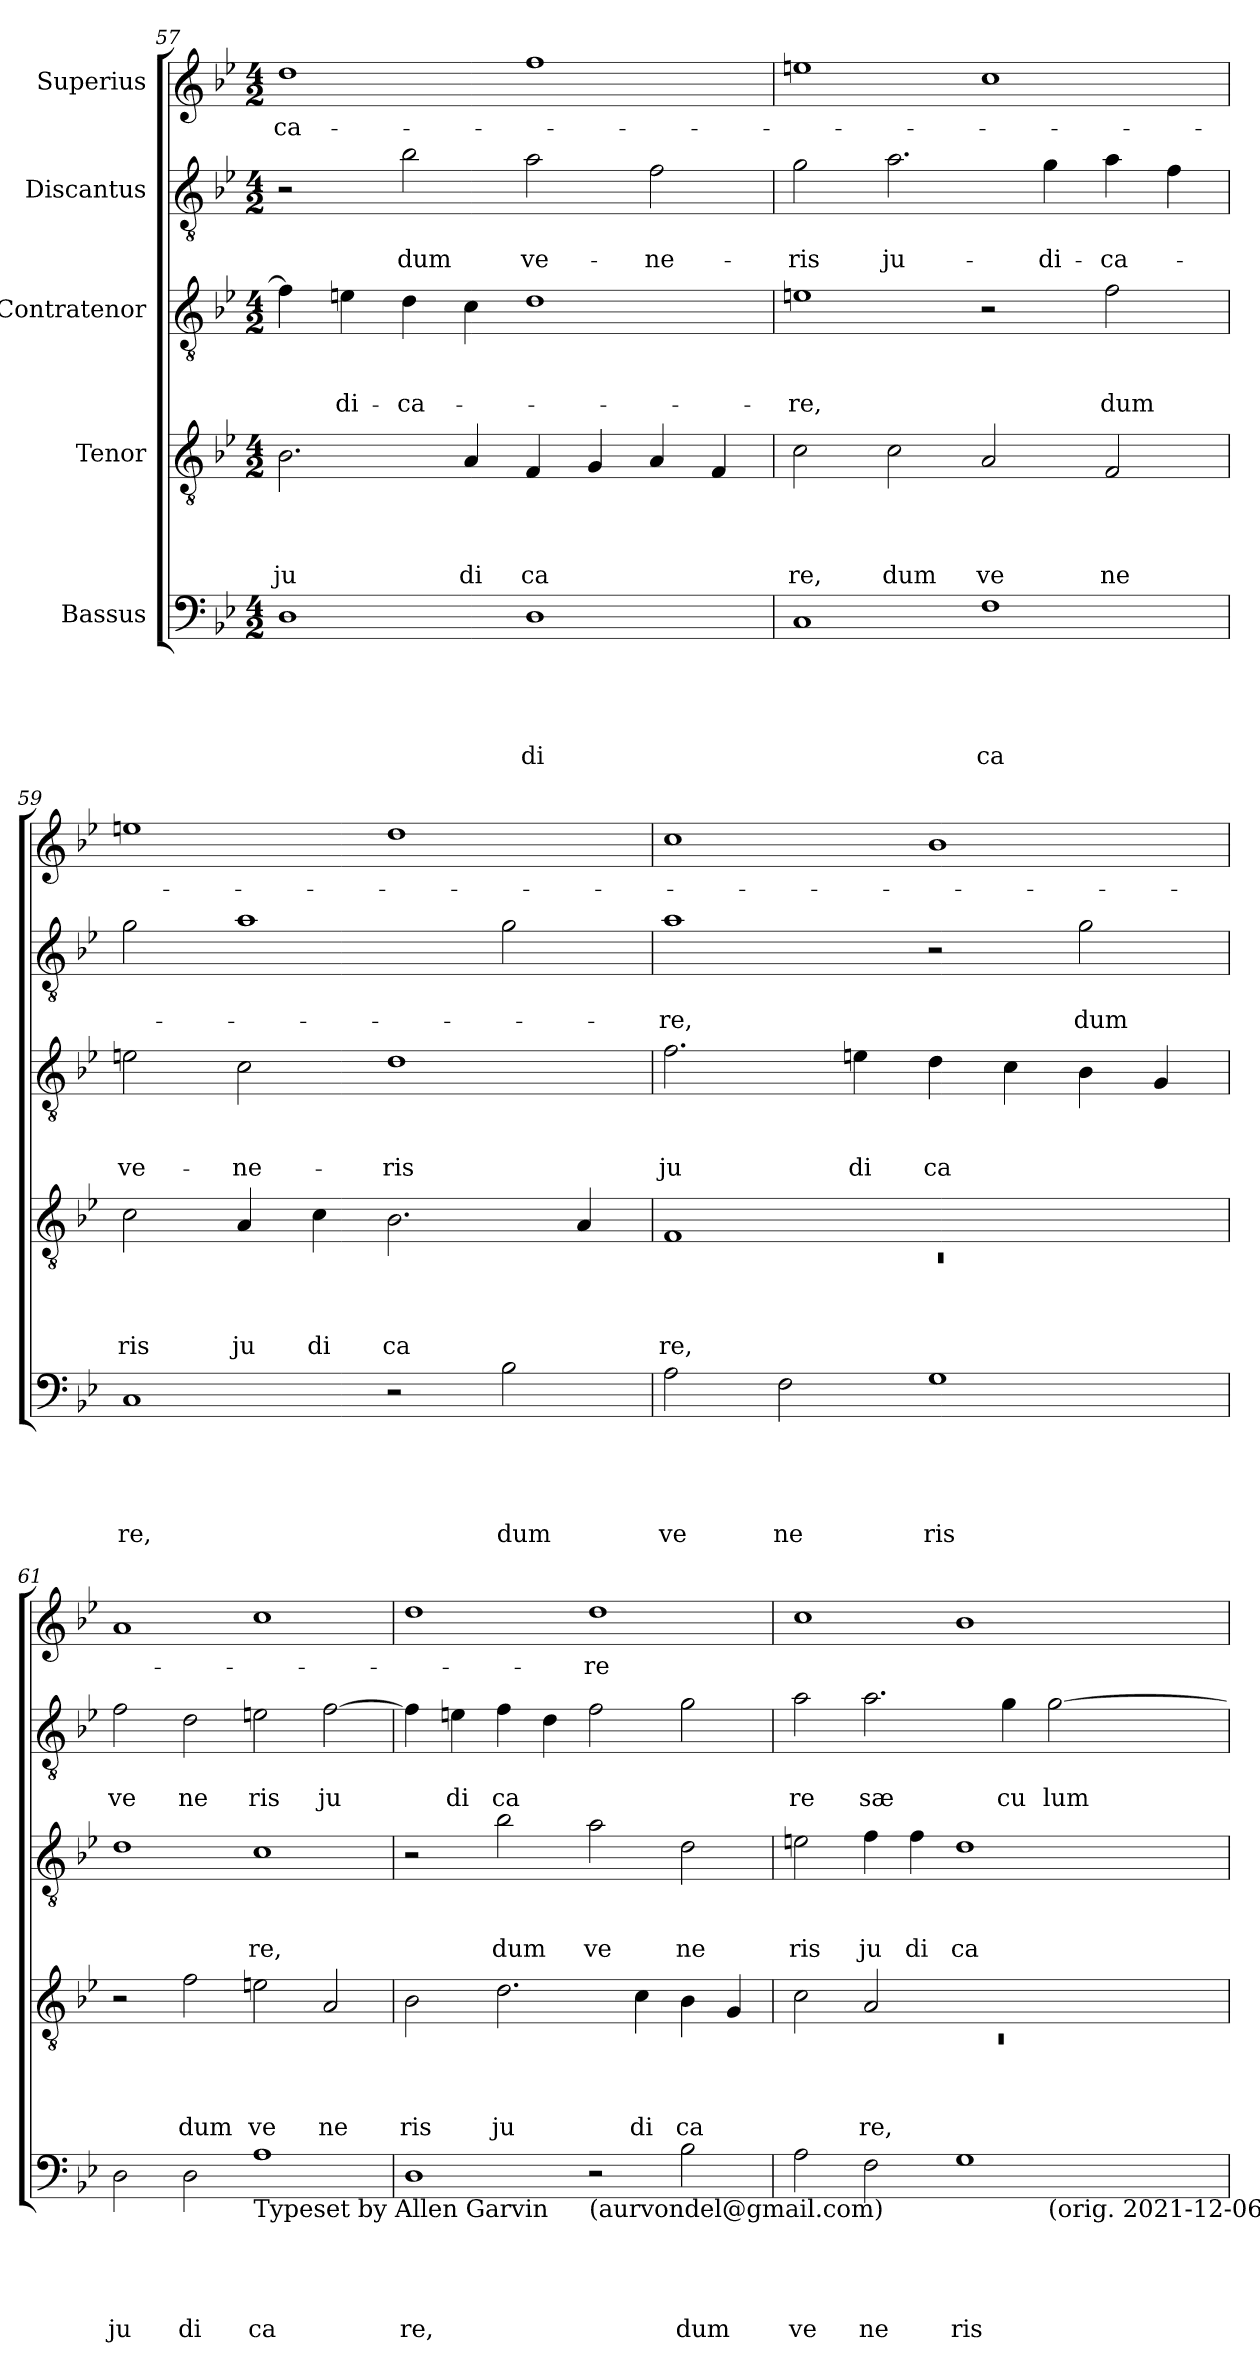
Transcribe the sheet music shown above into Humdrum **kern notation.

**kern	**text	**text	**text	**text	**text	**kern	**text	**text	**text	**text	**kern	**text	**text	**text	**kern	**text	**text	**kern	**text
*part5	*part5	*part5	*part5	*part5	*part5	*part4	*part4	*part4	*part4	*part4	*part3	*part3	*part3	*part3	*part2	*part2	*part2	*part1	*part1
*staff5	*staff5	*staff5	*staff5	*staff5	*staff5	*staff4	*staff4	*staff4	*staff4	*staff4	*staff3	*staff3	*staff3	*staff3	*staff2	*staff2	*staff2	*staff1	*staff1
*I"Bassus	*	*	*	*	*	*I"Tenor	*	*	*	*	*I"Contratenor	*	*	*	*I"Discantus	*	*	*I"Superius	*
*clefF4	*	*	*	*	*	*clefGv2	*	*	*	*	*clefGv2	*	*	*	*clefGv2	*	*	*clefG2	*
*k[b-e-]	*	*	*	*	*	*k[b-e-]	*	*	*	*	*k[b-e-]	*	*	*	*k[b-e-]	*	*	*k[b-e-]	*
*B-:	*	*	*	*	*	*B-:	*	*	*	*	*B-:	*	*	*	*B-:	*	*	*B-:	*
*M4/2	*	*	*	*	*	*M4/2	*	*	*	*	*M4/2	*	*	*	*M4/2	*	*	*M4/2	*
=57	=57	=57	=57	=57	=57	=57	=57	=57	=57	=57	=57	=57	=57	=57	=57	=57	=57	=57	=57
!	!	!	!	!	!	!	!	!	!	!LO:LY:b	!	!	!	!	!	!	!	!	!LO:LY:b
1D	.	.	.	.	.	2.B-\	.	.	.	ju	4f\]	.	.	.	2r	.	.	1dd	-ca-
!	!	!	!	!	!	!	!	!	!	!	!	!	!	!LO:LY:b	!	!	!	!	!
.	.	.	.	.	.	.	.	.	.	.	4en\	.	.	-di-	.	.	.	.	.
!	!	!	!	!	!	!	!	!	!	!	!	!	!	!LO:LY:b	!	!	!LO:LY:b	!	!
.	.	.	.	.	.	.	.	.	.	.	4d\	.	.	-ca-	2b-\	.	dum	.	.
!	!	!	!	!	!	!	!	!	!	!LO:LY:b	!	!	!	!	!	!	!	!	!
.	.	.	.	.	.	4A/	.	.	.	di	4c\	.	.	.	.	.	.	.	.
!	!	!	!	!	!LO:LY:b	!	!	!	!	!LO:LY:b	!	!	!	!	!	!	!LO:LY:b	!	!
1D	.	.	.	.	di	4F/	.	.	.	ca	1d	.	.	.	2a\	.	ve-	1ff	.
.	.	.	.	.	.	4G/	.	.	.	.	.	.	.	.	.	.	.	.	.
!	!	!	!	!	!	!	!	!	!	!	!	!	!	!	!	!	!LO:LY:b	!	!
.	.	.	.	.	.	4A/	.	.	.	.	.	.	.	.	2f\	.	-ne-	.	.
.	.	.	.	.	.	4F/	.	.	.	.	.	.	.	.	.	.	.	.	.
=58	=58	=58	=58	=58	=58	=58	=58	=58	=58	=58	=58	=58	=58	=58	=58	=58	=58	=58	=58
!	!	!	!	!	!	!	!	!	!	!LO:LY:b	!	!	!	!LO:LY:b	!	!	!LO:LY:b	!	!
1C	.	.	.	.	.	2c\	.	.	.	re,	1en	.	.	-re,	2g\	.	-ris	1een	.
!	!	!	!	!	!	!	!	!	!	!LO:LY:b	!	!	!	!	!	!	!LO:LY:b	!	!
.	.	.	.	.	.	2c\	.	.	.	dum	.	.	.	.	2.a\	.	ju-	.	.
!	!	!	!	!	!LO:LY:b	!	!	!	!	!LO:LY:b	!	!	!	!	!	!	!	!	!
1F	.	.	.	.	ca	2A/	.	.	.	ve	2r	.	.	.	.	.	.	1cc	.
!	!	!	!	!	!	!	!	!	!	!	!	!	!	!	!	!	!LO:LY:b	!	!
.	.	.	.	.	.	.	.	.	.	.	.	.	.	.	4g\	.	-di-	.	.
!	!	!	!	!	!	!	!	!	!	!LO:LY:b	!	!	!	!LO:LY:b	!	!	!LO:LY:b	!	!
.	.	.	.	.	.	2F/	.	.	.	ne	2f\	.	.	dum	4a\	.	-ca-	.	.
.	.	.	.	.	.	.	.	.	.	.	.	.	.	.	4f\	.	.	.	.
=59	=59	=59	=59	=59	=59	=59	=59	=59	=59	=59	=59	=59	=59	=59	=59	=59	=59	=59	=59
!	!	!	!	!	!LO:LY:b	!	!	!	!	!LO:LY:b	!	!	!	!LO:LY:b	!	!	!	!	!
1C	.	.	.	.	re,	2c\	.	.	.	ris	2en\	.	.	ve-	2g\	.	.	1een	.
!	!	!	!	!	!	!	!	!	!	!LO:LY:b	!	!	!	!LO:LY:b	!	!	!	!	!
.	.	.	.	.	.	4A/	.	.	.	ju	2c\	.	.	-ne-	1a	.	.	.	.
!	!	!	!	!	!	!	!	!	!	!LO:LY:b	!	!	!	!	!	!	!	!	!
.	.	.	.	.	.	4c\	.	.	.	di	.	.	.	.	.	.	.	.	.
!	!	!	!	!	!	!	!	!	!	!LO:LY:b	!	!	!	!LO:LY:b	!	!	!	!	!
2r	.	.	.	.	.	2.B-\	.	.	.	ca	1d	.	.	-ris	.	.	.	1dd	.
!	!	!	!	!	!LO:LY:b	!	!	!	!	!	!	!	!	!	!	!	!	!	!
2B-\	.	.	.	.	dum	.	.	.	.	.	.	.	.	.	2g\	.	.	.	.
.	.	.	.	.	.	4A/	.	.	.	.	.	.	.	.	.	.	.	.	.
!!LO:LB:g=z
=60	=60	=60	=60	=60	=60	=60	=60	=60	=60	=60	=60	=60	=60	=60	=60	=60	=60	=60	=60
*	*	*	*	*	*	*^	*	*	*	*	*	*	*	*	*	*	*	*	*
!	!	!	!	!	!LO:LY:b	!	!LO:N:vis=1	!	!	!	!LO:LY:b	!	!	!	!LO:LY:b	!	!	!LO:LY:b	!	!
2A\	.	.	.	.	ve	1F	0rC	.	.	.	re,	2.f\	.	.	ju	1a	.	-re,	1cc	.
!	!	!	!	!	!LO:LY:b	!	!	!	!	!	!	!	!	!	!	!	!	!	!	!
2F\	.	.	.	.	ne	.	.	.	.	.	.	.	.	.	.	.	.	.	.	.
!	!	!	!	!	!	!	!	!	!	!	!	!	!	!	!LO:LY:b	!	!	!	!	!
.	.	.	.	.	.	.	.	.	.	.	.	4en\	.	.	di	.	.	.	.	.
!	!	!	!	!	!LO:LY:b	!	!	!	!	!	!	!	!	!	!LO:LY:b	!	!	!	!	!
1G	.	.	.	.	ris	1ryy	.	.	.	.	.	4d\	.	.	ca	2r	.	.	1b-	.
.	.	.	.	.	.	.	.	.	.	.	.	4c\	.	.	.	.	.	.	.	.
!	!	!	!	!	!	!	!	!	!	!	!	!	!	!	!	!	!	!LO:LY:b	!	!
.	.	.	.	.	.	.	.	.	.	.	.	4B-\	.	.	.	2g\	.	dum	.	.
.	.	.	.	.	.	.	.	.	.	.	.	4G/	.	.	.	.	.	.	.	.
*	*	*	*	*	*	*v	*v	*	*	*	*	*	*	*	*	*	*	*	*	*
=61	=61	=61	=61	=61	=61	=61	=61	=61	=61	=61	=61	=61	=61	=61	=61	=61	=61	=61	=61
!	!	!	!	!	!LO:LY:b	!	!	!	!	!	!	!	!	!	!	!	!LO:LY:b	!	!
2D\	.	.	.	.	ju	2r	.	.	.	.	1d	.	.	.	2f\	.	ve	1a	.
!	!	!	!	!	!LO:LY:b	!	!	!	!	!LO:LY:b	!	!	!	!	!	!	!LO:LY:b	!	!
2D\	.	.	.	.	di	2f\	.	.	.	dum	.	.	.	.	2d\	.	ne	.	.
!LO:TX:b:t=Typeset by Allen Garvin	!	!	!	!	!	!	!	!	!	!	!	!	!	!	!	!	!	!	!
!	!	!	!	!	!LO:LY:b	!	!	!	!	!LO:LY:b	!	!	!	!LO:LY:b	!	!	!LO:LY:b	!	!
1A	.	.	.	.	ca	2en\	.	.	.	ve	1c	.	.	re,	2en\	.	ris	1cc	.
!	!	!	!	!	!	!	!	!	!	!LO:LY:b	!	!	!	!	!	!	!LO:LY:b	!	!
.	.	.	.	.	.	2A/	.	.	.	ne	.	.	.	.	[>2f\	.	ju	.	.
=62	=62	=62	=62	=62	=62	=62	=62	=62	=62	=62	=62	=62	=62	=62	=62	=62	=62	=62	=62
!	!	!	!	!	!LO:LY:b	!	!	!	!	!LO:LY:b	!	!	!	!	!	!	!	!	!
1D	.	.	.	.	re,	2B-\	.	.	.	ris	2r	.	.	.	4f\]	.	.	1dd	.
!	!	!	!	!	!	!	!	!	!	!	!	!	!	!	!	!	!LO:LY:b	!	!
.	.	.	.	.	.	.	.	.	.	.	.	.	.	.	4en\	.	di	.	.
!	!	!	!	!	!	!	!	!	!	!LO:LY:b	!	!	!	!LO:LY:b	!	!	!LO:LY:b	!	!
.	.	.	.	.	.	2.d\	.	.	.	ju	2b-\	.	.	dum	4f\	.	ca	.	.
.	.	.	.	.	.	.	.	.	.	.	.	.	.	.	4d\	.	.	.	.
!LO:TX:b:t=(aurvondel@gmail.com)	!	!	!	!	!	!	!	!	!	!	!	!	!	!	!	!	!	!	!
!	!	!	!	!	!	!	!	!	!	!	!	!	!	!LO:LY:b	!	!	!	!	!LO:LY:b
2r	.	.	.	.	.	.	.	.	.	.	2a\	.	.	ve	2f\	.	.	1dd	-re
!	!	!	!	!	!	!	!	!	!	!LO:LY:b	!	!	!	!	!	!	!	!	!
.	.	.	.	.	.	4c\	.	.	.	di	.	.	.	.	.	.	.	.	.
!	!	!	!	!	!LO:LY:b	!	!	!	!	!LO:LY:b	!	!	!	!LO:LY:b	!	!	!	!	!
2B-\	.	.	.	.	dum	4B-\	.	.	.	ca	2d\	.	.	ne	2g\	.	.	.	.
.	.	.	.	.	.	4G/	.	.	.	.	.	.	.	.	.	.	.	.	.
=63	=63	=63	=63	=63	=63	=63	=63	=63	=63	=63	=63	=63	=63	=63	=63	=63	=63	=63	=63
*	*	*	*	*	*	*^	*	*	*	*	*	*	*	*	*	*	*	*	*
!	!	!	!	!	!LO:LY:b	!	!LO:N:vis=1	!	!	!	!	!	!	!	!LO:LY:b	!	!	!LO:LY:b	!	!
*^	*	*	*	*	*	*	*	*	*	*	*	*	*	*	*	*	*	*	*	*
2A\	1.ryy	.	.	.	.	ve	2c\	0rC	.	.	.	.	2en\	.	.	ris	2a\	.	re	1cc	.
!	!	!	!	!	!	!LO:LY:b	!	!	!	!	!	!LO:LY:b	!	!	!	!LO:LY:b	!	!	!LO:LY:b	!	!
2F\	.	.	.	.	.	ne	2A/	.	.	.	.	re,	4f\	.	.	ju	2.a\	.	sæ	.	.
!	!	!	!	!	!	!	!	!	!	!	!	!	!	!	!	!LO:LY:b	!	!	!	!	!
.	.	.	.	.	.	.	.	.	.	.	.	.	4f\	.	.	di	.	.	.	.	.
!	!	!	!	!	!	!LO:LY:b	!	!	!	!	!	!	!	!	!	!LO:LY:b	!	!	!	!	!
1G	.	.	.	.	.	ris	1ryy	.	.	.	.	.	1d	.	.	ca	.	.	.	1b-	.
!	!	!	!	!	!	!	!	!	!	!	!	!	!	!	!	!	!	!	!LO:LY:b	!	!
.	.	.	.	.	.	.	.	.	.	.	.	.	.	.	.	.	4g\	.	cu	.	.
!	!LO:TX:b:t=(orig. 2021-12-06	!	!	!	!	!	!	!	!	!	!	!	!	!	!	!	!	!	!	!	!
!	!	!	!	!	!	!	!	!	!	!	!	!	!	!	!	!	!	!	!LO:LY:b	!	!
.	2ryy	.	.	.	.	.	.	.	.	.	.	.	.	.	.	.	[>2g\	.	lum	.	.
*v	*v	*	*	*	*	*	*	*	*	*	*	*	*	*	*	*	*	*	*	*	*
*	*	*	*	*	*	*v	*v	*	*	*	*	*	*	*	*	*	*	*	*	*
=	=	=	=	=	=	=	=	=	=	=	=	=	=	=	=	=	=	=	=
*-	*-	*-	*-	*-	*-	*-	*-	*-	*-	*-	*-	*-	*-	*-	*-	*-	*-	*-	*-
